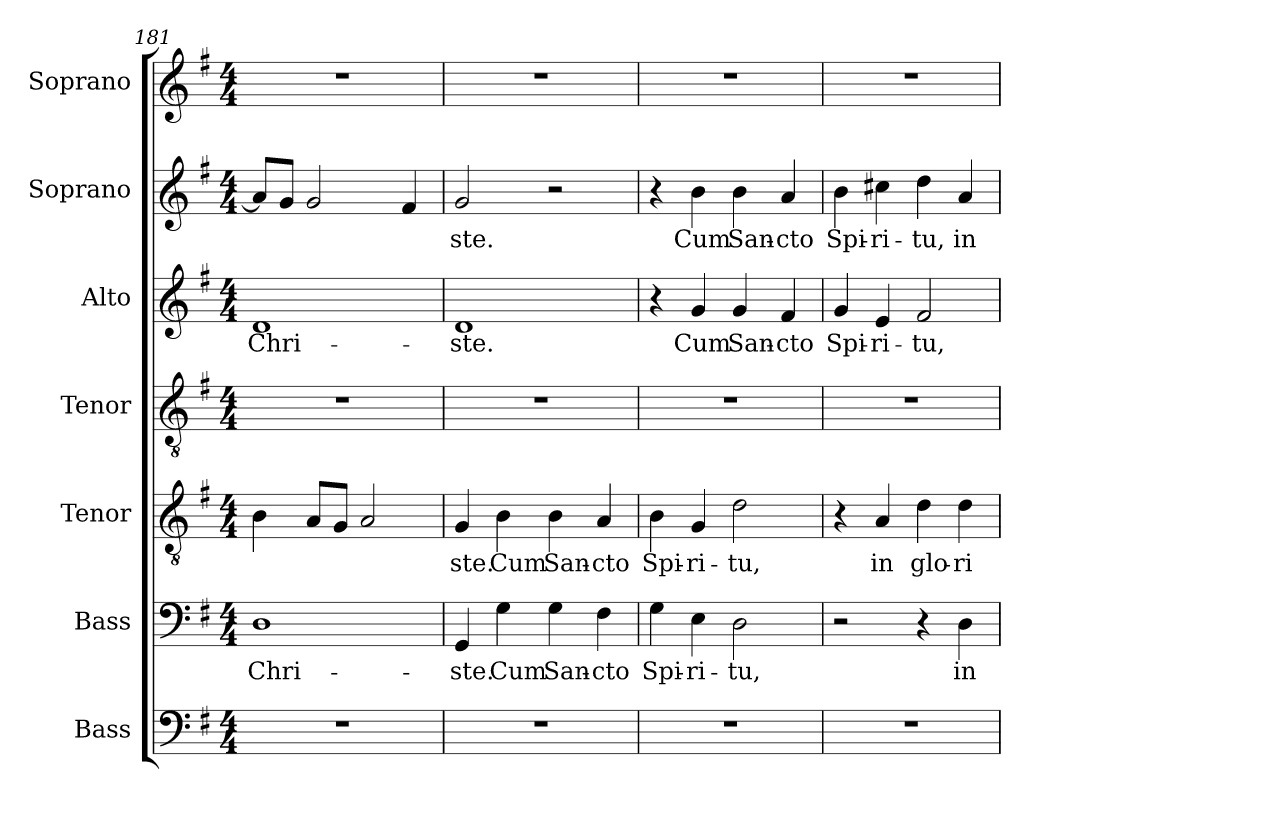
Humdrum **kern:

**kern	**kern	**text	**kern	**text	**kern	**kern	**text	**kern	**text	**kern
*part7	*part6	*part6	*part5	*part5	*part4	*part3	*part3	*part2	*part2	*part1
*staff7	*staff6	*staff6	*staff5	*staff5	*staff4	*staff3	*staff3	*staff2	*staff2	*staff1
*I"Bass	*I"Bass	*	*I"Tenor	*	*I"Tenor	*I"Alto	*	*I"Soprano	*	*I"Soprano
*I'B.	*I'B.	*	*I'T.	*	*I'T.	*I'A.	*	*I'S.	*	*I'S.
*clefF4	*clefF4	*	*clefGv2	*	*clefGv2	*clefG2	*	*clefG2	*	*clefG2
*	*	*	*ITrd7c12	*	*ITrd7c12	*	*	*	*	*
*k[f#]	*k[f#]	*	*k[f#]	*	*k[f#]	*k[f#]	*	*k[f#]	*	*k[f#]
*G:	*G:	*	*G:	*	*G:	*G:	*	*G:	*	*G:
*M4/4	*M4/4	*	*M4/4	*	*M4/4	*M4/4	*	*M4/4	*	*M4/4
=181	=181	=181	=181	=181	=181	=181	=181	=181	=181	=181
!	!	!LO:LY:b:color=#000000	!	!	!	!	!	!	!	!
!	!	!	!	!	!	!	!LO:LY:b:color=#000000	!	!	!
1r	1Di	Chri-	4BBi\	.	1r	1di	Chri-	8ai/L]	.	1r
.	.	.	.	.	.	.	.	8gi/J	.	.
.	.	.	8AAi/L	.	.	.	.	2gi/	.	.
.	.	.	8GGi/J	.	.	.	.	.	.	.
.	.	.	2AAi/	.	.	.	.	.	.	.
.	.	.	.	.	.	.	.	4f#i/	.	.
=182	=182	=182	=182	=182	=182	=182	=182	=182	=182	=182
!	!	!LO:LY:b:color=#000000	!	!	!	!	!	!	!	!
!	!	!	!	!LO:LY:b:color=#000000	!	!	!	!	!	!
!	!	!	!	!	!	!	!LO:LY:b:color=#000000	!	!	!
!	!	!	!	!	!	!	!	!	!LO:LY:b:color=#000000	!
1r	4GGi/	-ste.	4GGi/	-ste.	1r	1di	-ste.	2gi/	-ste.	1r
!	!	!LO:LY:b:color=#000000	!	!	!	!	!	!	!	!
!	!	!	!	!LO:LY:b:color=#000000	!	!	!	!	!	!
.	4Gi\	Cum	4BBi\	Cum	.	.	.	.	.	.
!	!	!LO:LY:b:color=#000000	!	!	!	!	!	!	!	!
!	!	!	!	!LO:LY:b:color=#000000	!	!	!	!	!	!
.	4Gi\	San-	4BBi\	San-	.	.	.	2r	.	.
!	!	!LO:LY:b:color=#000000	!	!	!	!	!	!	!	!
!	!	!	!	!LO:LY:b:color=#000000	!	!	!	!	!	!
.	4F#i\	-cto	4AAi/	-cto	.	.	.	.	.	.
=183	=183	=183	=183	=183	=183	=183	=183	=183	=183	=183
!	!	!LO:LY:b:color=#000000	!	!	!	!	!	!	!	!
!	!	!	!	!LO:LY:b:color=#000000	!	!	!	!	!	!
1r	4Gi\	Spi-	4BBi\	Spi-	1r	4r	.	4r	.	1r
!	!	!LO:LY:b:color=#000000	!	!	!	!	!	!	!	!
!	!	!	!	!LO:LY:b:color=#000000	!	!	!	!	!	!
!	!	!	!	!	!	!	!LO:LY:b:color=#000000	!	!	!
!	!	!	!	!	!	!	!	!	!LO:LY:b:color=#000000	!
.	4Ei\	-ri-	4GGi/	-ri-	.	4gi/	Cum	4bi\	Cum	.
!	!	!LO:LY:b:color=#000000	!	!	!	!	!	!	!	!
!	!	!	!	!LO:LY:b:color=#000000	!	!	!	!	!	!
!	!	!	!	!	!	!	!LO:LY:b:color=#000000	!	!	!
!	!	!	!	!	!	!	!	!	!LO:LY:b:color=#000000	!
.	2Di\	-tu,	2Di\	-tu,	.	4gi/	San-	4bi\	San-	.
!	!	!	!	!	!	!	!LO:LY:b:color=#000000	!	!	!
!	!	!	!	!	!	!	!	!	!LO:LY:b:color=#000000	!
.	.	.	.	.	.	4f#i/	-cto	4ai/	-cto	.
!!LO:PB:g=z
=184	=184	=184	=184	=184	=184	=184	=184	=184	=184	=184
!	!	!	!	!	!	!	!LO:LY:b:color=#000000	!	!	!
!	!	!	!	!	!	!	!	!	!LO:LY:b:color=#000000	!
1r	2r	.	4r	.	1r	4gi/	Spi-	4bi\	Spi-	1r
!	!	!	!	!LO:LY:b:color=#000000	!	!	!	!	!	!
!	!	!	!	!	!	!	!LO:LY:b:color=#000000	!	!	!
!	!	!	!	!	!	!	!	!	!LO:LY:b:color=#000000	!
.	.	.	4AAi/	in	.	4ei/	-ri-	4cc#Xi\	-ri-	.
!	!	!	!	!LO:LY:b:color=#000000	!	!	!	!	!	!
!	!	!	!	!	!	!	!LO:LY:b:color=#000000	!	!	!
!	!	!	!	!	!	!	!	!	!LO:LY:b:color=#000000	!
.	4r	.	4Di\	glo-	.	2f#i/	-tu,	4ddi\	-tu,	.
!	!	!LO:LY:b:color=#000000	!	!	!	!	!	!	!	!
!	!	!	!	!LO:LY:b:color=#000000	!	!	!	!	!	!
!	!	!	!	!	!	!	!	!	!LO:LY:b:color=#000000	!
.	4Di\	in	4Di\	-ri-	.	.	.	4ai/	in	.
=	=	=	=	=	=	=	=	=	=	=
*-	*-	*-	*-	*-	*-	*-	*-	*-	*-	*-
